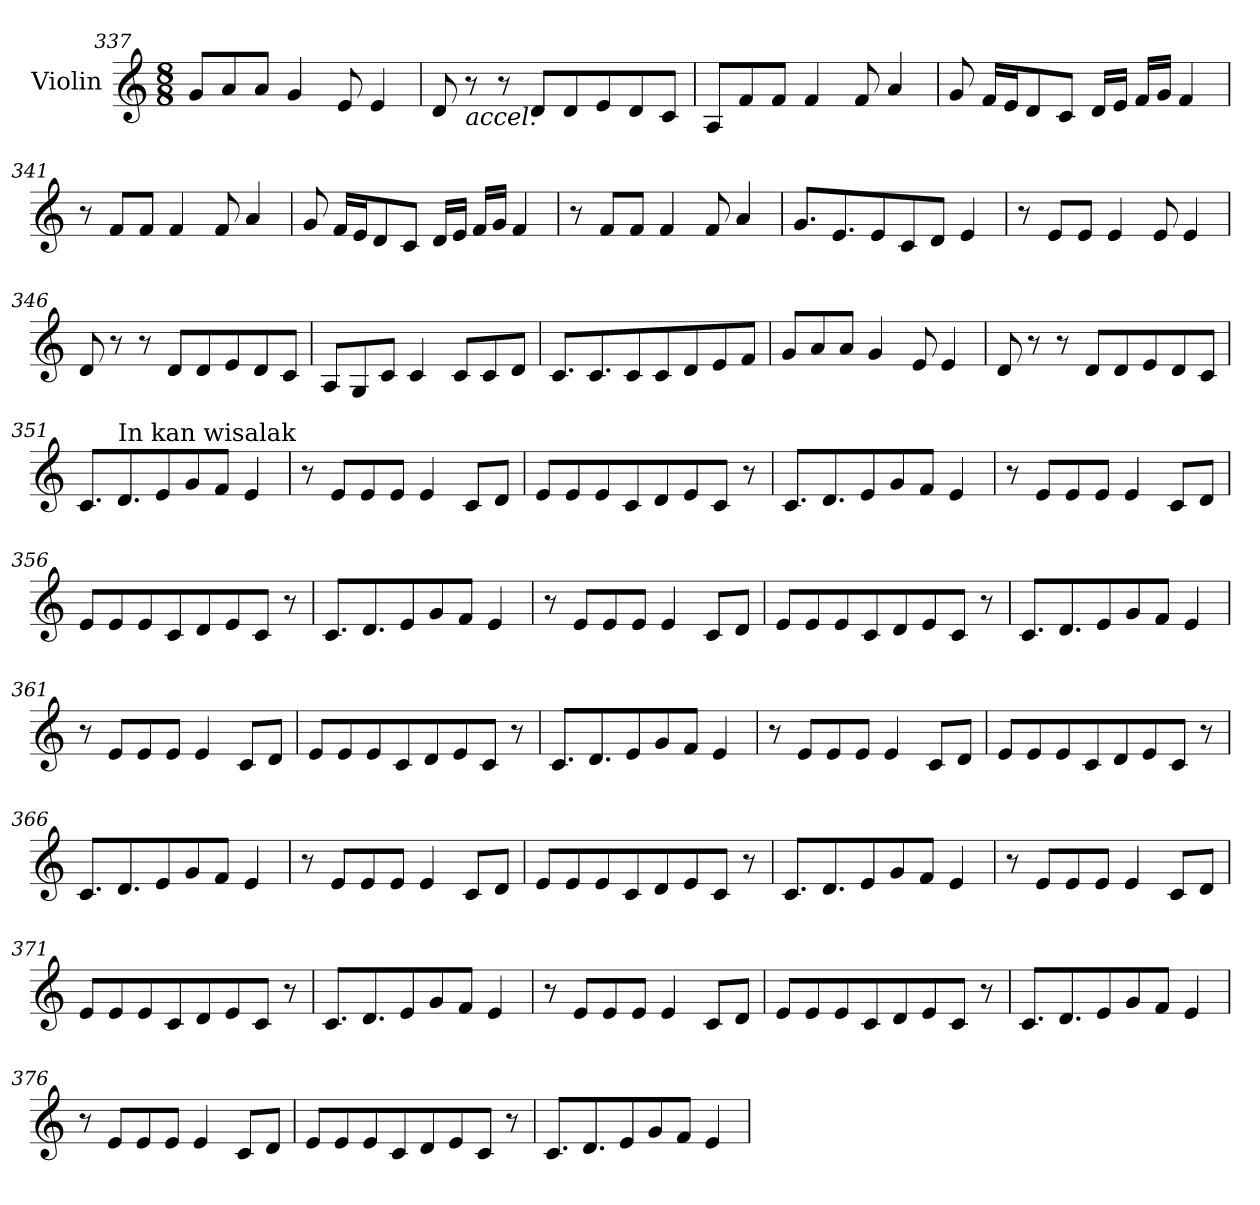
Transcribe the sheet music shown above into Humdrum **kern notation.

**kern
*part1
*staff1
*I"Violin
*clefG2
*k[]
*M8/8
=337
8g/L
8a/
8a/J
4g/
8e/
4e/
!!LO:LB:g=z
=338
8d/
!LO:TX:b:i:t=accel.
8r
8r
8d/L
8d/
8e/
8d/
8c/J
=339
8A/L
8f/
8f/J
4f/
8f/
4a/
=340
8g/
16f/LL
16e/J
8d/
8c/J
16d/LL
16e/JJ
16f/LL
16g/JJ
4f/
=341
8r
8f/L
8f/J
4f/
8f/
4a/
!!LO:LB:g=z
=342
8g/
16f/LL
16e/J
8d/
8c/J
16d/LL
16e/JJ
16f/LL
16g/JJ
4f/
=343
8r
8f/L
8f/J
4f/
8f/
4a/
=344
8.g/L
8.e/
8e/
8c/
8d/J
4e/
=345
8r
8e/L
8e/J
4e/
8e/
4e/
!!LO:LB:g=z
=346
8d/
8r
8r
8d/L
8d/
8e/
8d/
8c/J
=347
8A/L
8G/
8c/J
4c/
8c/L
8c/
8d/J
=348
8.c/L
8.c/
8c/
8c/
8d/
8e/
8f/J
=349
8g/L
8a/
8a/J
4g/
8e/
4e/
!!LO:LB:g=z
=350
8d/
8r
8r
8d/L
8d/
8e/
8d/
8c/J
=351
*MM100
8.c/L
!LO:TX:a:t=In kan wisalak
8.d/
8e/
8g/
8f/J
4e/
=352
8r
8e/L
8e/
8e/J
4e/
8c/L
8d/J
=353
8e/L
8e/
8e/
8c/
8d/
8e/
8c/J
8r
!!LO:LB:g=z
=354
8.c/L
8.d/
8e/
8g/
8f/J
4e/
=355
8r
8e/L
8e/
8e/J
4e/
8c/L
8d/J
=356
8e/L
8e/
8e/
8c/
8d/
8e/
8c/J
8r
=357
8.c/L
8.d/
8e/
8g/
8f/J
4e/
!!LO:LB:g=z
=358
8r
8e/L
8e/
8e/J
4e/
8c/L
8d/J
=359
8e/L
8e/
8e/
8c/
8d/
8e/
8c/J
8r
=360
8.c/L
8.d/
8e/
8g/
8f/J
4e/
=361
8r
8e/L
8e/
8e/J
4e/
8c/L
8d/J
!!LO:PB:g=z
=362
8e/L
8e/
8e/
8c/
8d/
8e/
8c/J
8r
=363
8.c/L
8.d/
8e/
8g/
8f/J
4e/
=364
8r
8e/L
8e/
8e/J
4e/
8c/L
8d/J
=365
8e/L
8e/
8e/
8c/
8d/
8e/
8c/J
8r
!!LO:LB:g=z
=366
8.c/L
8.d/
8e/
8g/
8f/J
4e/
=367
8r
8e/L
8e/
8e/J
4e/
8c/L
8d/J
=368
8e/L
8e/
8e/
8c/
8d/
8e/
8c/J
8r
=369
8.c/L
8.d/
8e/
8g/
8f/J
4e/
!!LO:LB:g=z
=370
8r
8e/L
8e/
8e/J
4e/
8c/L
8d/J
=371
8e/L
8e/
8e/
8c/
8d/
8e/
8c/J
8r
=372
8.c/L
8.d/
8e/
8g/
8f/J
4e/
=373
8r
8e/L
8e/
8e/J
4e/
8c/L
8d/J
!!LO:LB:g=z
=374
8e/L
8e/
8e/
8c/
8d/
8e/
8c/J
8r
=375
8.c/L
8.d/
8e/
8g/
8f/J
4e/
=376
8r
8e/L
8e/
8e/J
4e/
8c/L
8d/J
=377
8e/L
8e/
8e/
8c/
8d/
8e/
8c/J
8r
!!LO:LB:g=z
=378
8.c/L
8.d/
8e/
8g/
8f/J
4e/
=
*-
